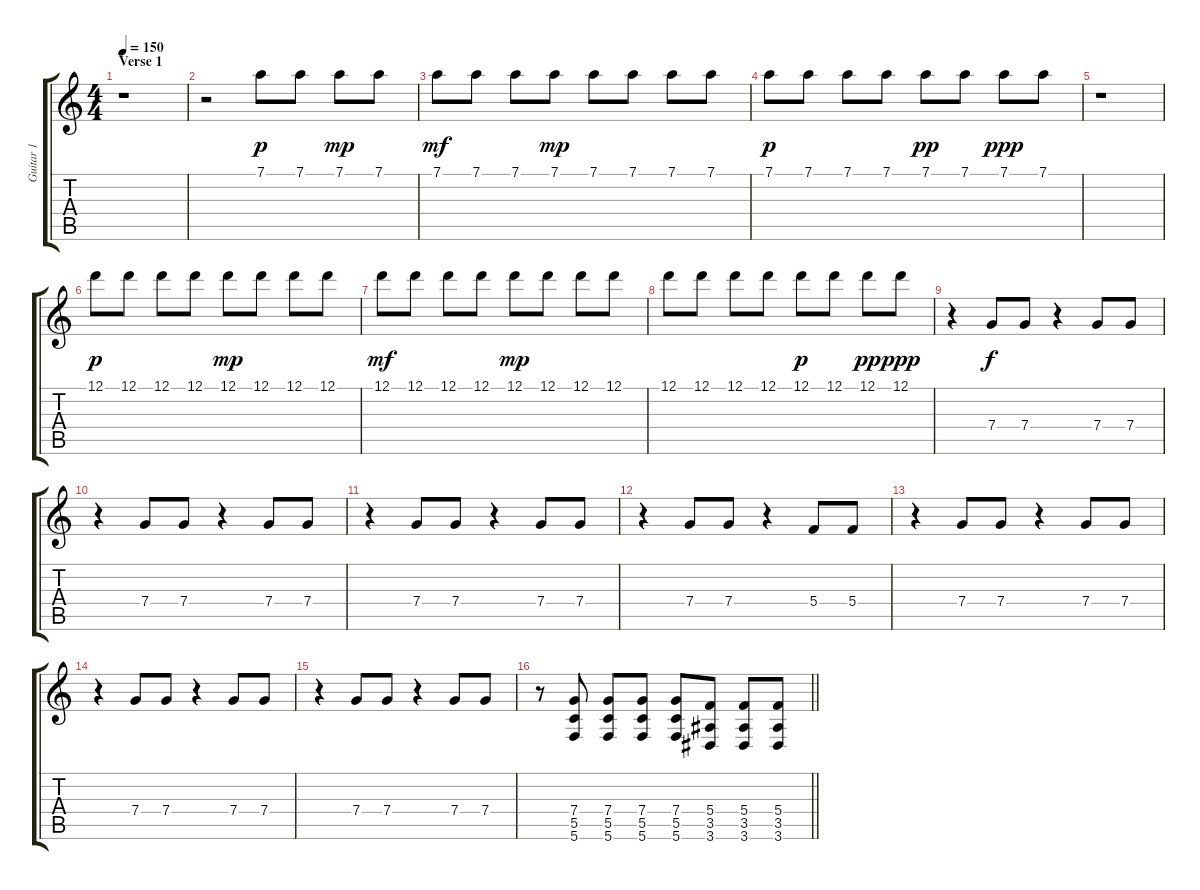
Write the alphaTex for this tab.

\track ("Guitar 1" "Guitar 1") {instrument distortionguitar}
\staff {score tabs}
\tuning (D4 A3 F3 C3 G2 C2) {hide}
\ts (4 4)
\section ("" "Verse 1")
\tempo 150
\clef g2
\ks c
r.1{dy f volume 8} |
r.2 7.1.8{dy p} 7.1.8 7.1.8{dy mp} 7.1.8 |
7.1.8{dy mf} 7.1.8 7.1.8 7.1.8{dy mp} 7.1.8 7.1.8 7.1.8 7.1.8 |
7.1.8{dy p} 7.1.8 7.1.8 7.1.8 7.1.8{dy pp} 7.1.8 7.1.8{dy ppp} 7.1.8 |
r.1 |
12.1.8{dy p} 12.1.8 12.1.8 12.1.8 12.1.8{dy mp} 12.1.8 12.1.8 12.1.8 |
12.1.8{dy mf} 12.1.8 12.1.8 12.1.8 12.1.8{dy mp} 12.1.8 12.1.8 12.1.8 |
12.1.8 12.1.8 12.1.8 12.1.8 12.1.8{dy p} 12.1.8 12.1.8{dy pp} 12.1.8{dy ppp} |
r.4{volume 10 balance 4} 7.4.8{dy f} 7.4.8 r.4 7.4.8 7.4.8 |
r.4 7.4.8 7.4.8 r.4 7.4.8 7.4.8 |
r.4 7.4.8 7.4.8 r.4 7.4.8 7.4.8 |
r.4 7.4.8 7.4.8 r.4 5.4.8 5.4.8 |
r.4 7.4.8 7.4.8 r.4 7.4.8 7.4.8 |
r.4 7.4.8 7.4.8 r.4 7.4.8 7.4.8 |
r.4 7.4.8 7.4.8 r.4 7.4.8 7.4.8 |
\barLineRight lightlight
r.8 (7.4 5.5 5.6).8 (7.4 5.5 5.6).8 (7.4 5.5 5.6).8 (7.4 5.5 5.6).8 (5.4 3.5 3.6).8 (5.4 3.5 3.6).8 (5.4 3.5 3.6).8
